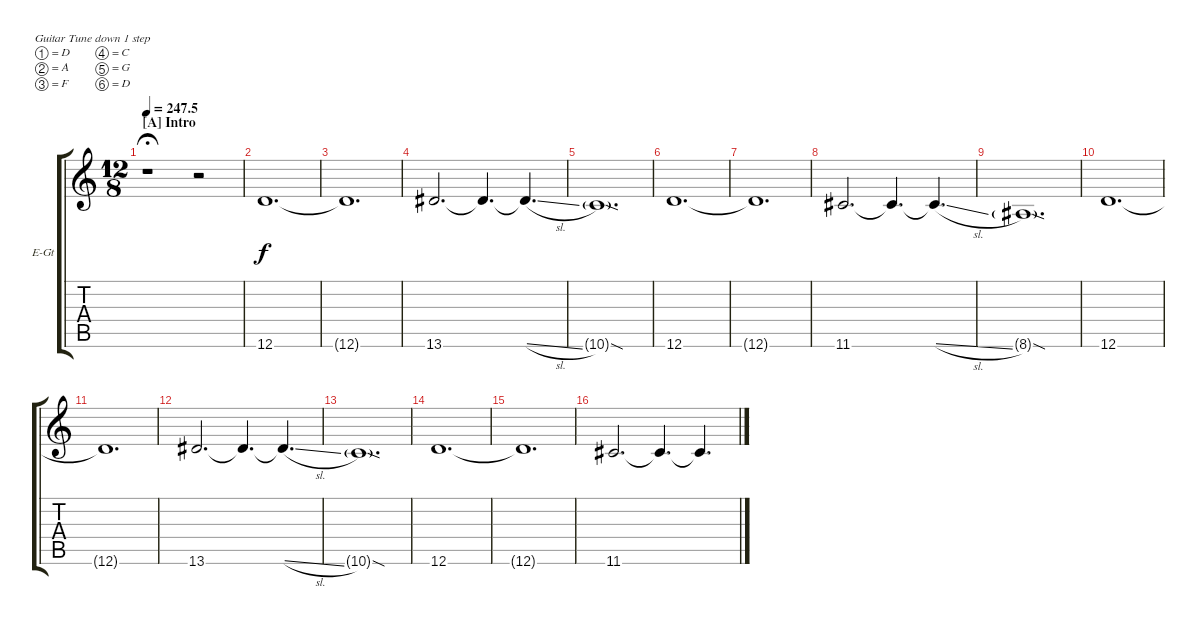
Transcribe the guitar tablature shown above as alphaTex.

\bracketExtendMode groupsimilarinstruments
\firstSystemTrackNameOrientation horizontal
\otherSystemsTrackNameOrientation horizontal
\track ("Distortion Guitar" "E-Gt") {instrument acousticgrandpiano}
\staff {score tabs}
\tuning (D4 A3 F3 C3 G2 D2)
\displaytranspose 12
\ts (12 8)
\section ("A" "Intro")
\tempo
247.5
\accidentals auto
\clef g2
\ottava regular
\simile none
\ks aminor
r.1{dy f fermata (medium 1) instrument acousticgrandpiano} r.2 |
12.6.1{d} |
12.6{t}.1{d} |
13.6.2{d} 13.6{t}.4{d} 13.6{sl t}.4{d} |
10.6{sod g}.1{d} |
12.6.1{d} |
12.6{t}.1{d} |
11.6.2{d} 11.6{t}.4{d} 11.6{sl t}.4{d} |
8.6{sod g}.1{d} |
12.6.1{d} |
12.6{t}.1{d} |
13.6.2{d} 13.6{t}.4{d} 13.6{sl t}.4{d} |
10.6{sod g}.1{d} |
12.6.1{d} |
12.6{t}.1{d} |
11.6.2{d} 11.6{t}.4{d} 11.6{sl t}.4{d}
